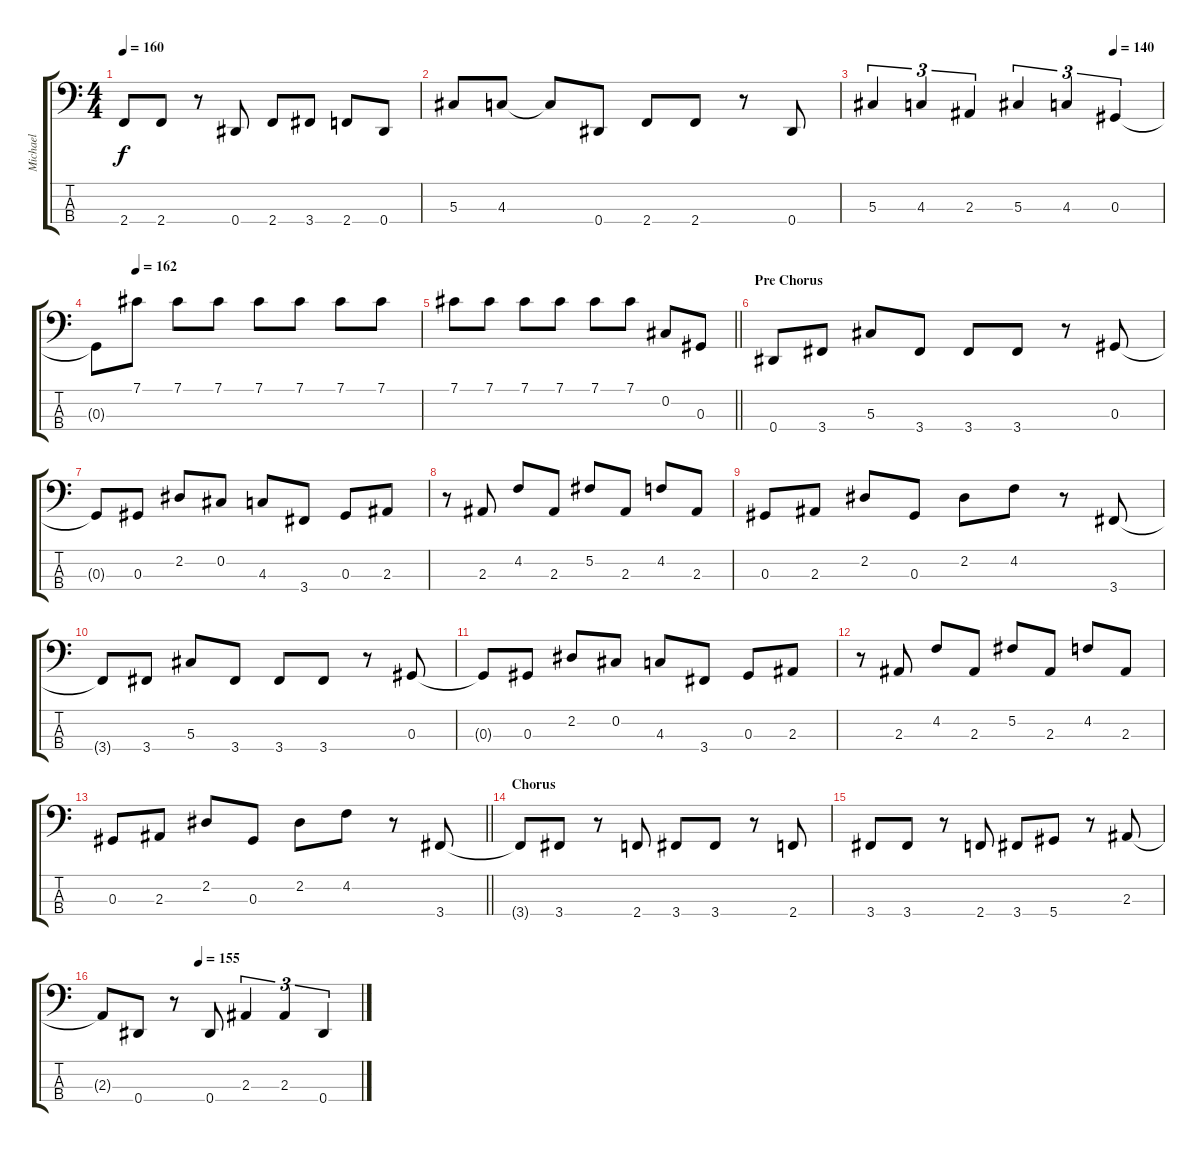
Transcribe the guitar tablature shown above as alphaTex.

\track ("Michael" "Michael") {instrument electricbassfinger}
\staff {score tabs}
\tuning (Gb2 Db2 Ab1 Eb1) {hide}
\ts (4 4)
\tempo 160
\clef f4
\ks c
2.4.8{dy f} 2.4.8 r.8 0.4.8 2.4.8 3.4.8 2.4.8 0.4.8 |
5.3.8 4.3.8 4.3{t}.8 0.4.8 2.4.8 2.4.8 r.8 0.4.8 |
\tempo (140 0.8333333333333334)
5.3.4{tu (3 2)} 4.3.4{tu (3 2)} 2.3.4{tu (3 2)} 5.3.4{tu (3 2)} 4.3.4{tu (3 2)} 0.3.4{tu (3 2)} |
\tempo (162 0.125)
0.3{t}.8 7.1.8 7.1.8 7.1.8 7.1.8 7.1.8 7.1.8 7.1.8 |
\barLineRight lightlight
7.1.8 7.1.8 7.1.8 7.1.8 7.1.8 7.1.8 0.2.8 0.3.8 |
\section ("" "Pre Chorus")
0.4.8 3.4.8 5.3.8 3.4.8 3.4.8 3.4.8 r.8 0.3.8 |
0.3{t}.8 0.3.8 2.2.8 0.2.8 4.3.8 3.4.8 0.3.8 2.3.8 |
r.8 2.3.8 4.2.8 2.3.8 5.2.8 2.3.8 4.2.8 2.3.8 |
0.3.8 2.3.8 2.2.8 0.3.8 2.2.8 4.2.8 r.8 3.4.8 |
3.4{t}.8 3.4.8 5.3.8 3.4.8 3.4.8 3.4.8 r.8 0.3.8 |
0.3{t}.8 0.3.8 2.2.8 0.2.8 4.3.8 3.4.8 0.3.8 2.3.8 |
r.8 2.3.8 4.2.8 2.3.8 5.2.8 2.3.8 4.2.8 2.3.8 |
\barLineRight lightlight
0.3.8 2.3.8 2.2.8 0.3.8 2.2.8 4.2.8 r.8 3.4.8 |
\section ("" "Chorus")
3.4{t}.8 3.4.8 r.8 2.4.8 3.4.8 3.4.8 r.8 2.4.8 |
3.4.8 3.4.8 r.8 2.4.8 3.4.8 5.4.8 r.8 2.3.8 |
\tempo (155 0.375)
2.3{t}.8 0.4.8 r.8 0.4.8 2.3.4{tu (3 2)} 2.3.4{tu (3 2)} 0.4.4{tu (3 2)}
